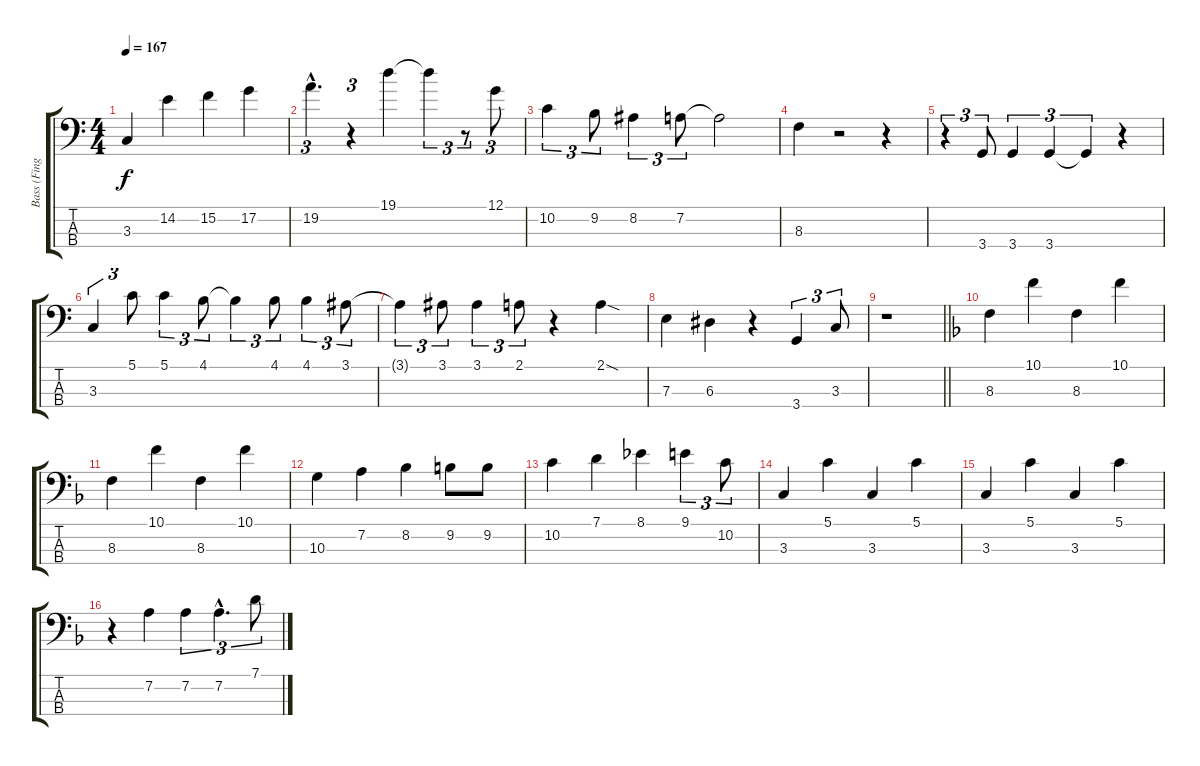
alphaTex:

\track ("Bass (Finger)" "Bass (Fing") {instrument electricbassfinger}
\staff {score tabs}
\tuning (G2 D2 A1 E1) {hide}
\ts (4 4)
\tempo 167
\clef f4
\ks c
3.3.4{dy f} 14.2.4 15.2.4 17.2.4 |
19.2{hac}.4{d tu (3 2)} r.4{tu (3 2)} 19.1.4 19.1{t}.4{tu (3 2)} r.8{tu (3 2)} 12.1.8{tu (3 2)} |
10.2.4{tu (3 2)} 9.2.8{tu (3 2)} 8.2.4{tu (3 2)} 7.2.8{tu (3 2)} 7.2{t}.2 |
8.3.4 r.2 r.4 |
r.4{tu (3 2)} 3.4.8{tu (3 2)} 3.4.4{tu (3 2)} 3.4.4{tu (3 2)} 3.4{t}.4{tu (3 2)} r.4 |
3.3.4{tu (3 2)} 5.1.8{tu (3 2)} 5.1.4{tu (3 2)} 4.1.8{tu (3 2)} 4.1{t}.4{tu (3 2)} 4.1.8{tu (3 2)} 4.1.4{tu (3 2)} 3.1.8{tu (3 2)} |
3.1{t}.4{tu (3 2)} 3.1.8{tu (3 2)} 3.1.4{tu (3 2)} 2.1.8{tu (3 2)} r.4 2.1{sod}.4 |
7.3.4 6.3.4 r.4 3.4.4{tu (3 2)} 3.3.8{tu (3 2)} |
\barLineRight lightlight
r.1 |
\ks f
8.3.4 10.1.4 8.3.4 10.1.4 |
8.3.4 10.1.4 8.3.4 10.1.4 |
10.3.4 7.2.4 8.2.4 9.2.8 9.2.8 |
10.2.4 7.1.4 8.1.4 9.1.4{tu (3 2)} 10.2.8{tu (3 2)} |
3.3.4 5.1.4 3.3.4 5.1.4 |
3.3.4 5.1.4 3.3.4 5.1.4 |
r.4 7.2.4 7.2.4{tu (3 2)} 7.2{hac}.4{d tu (3 2)} 7.1.8{tu (3 2)}
